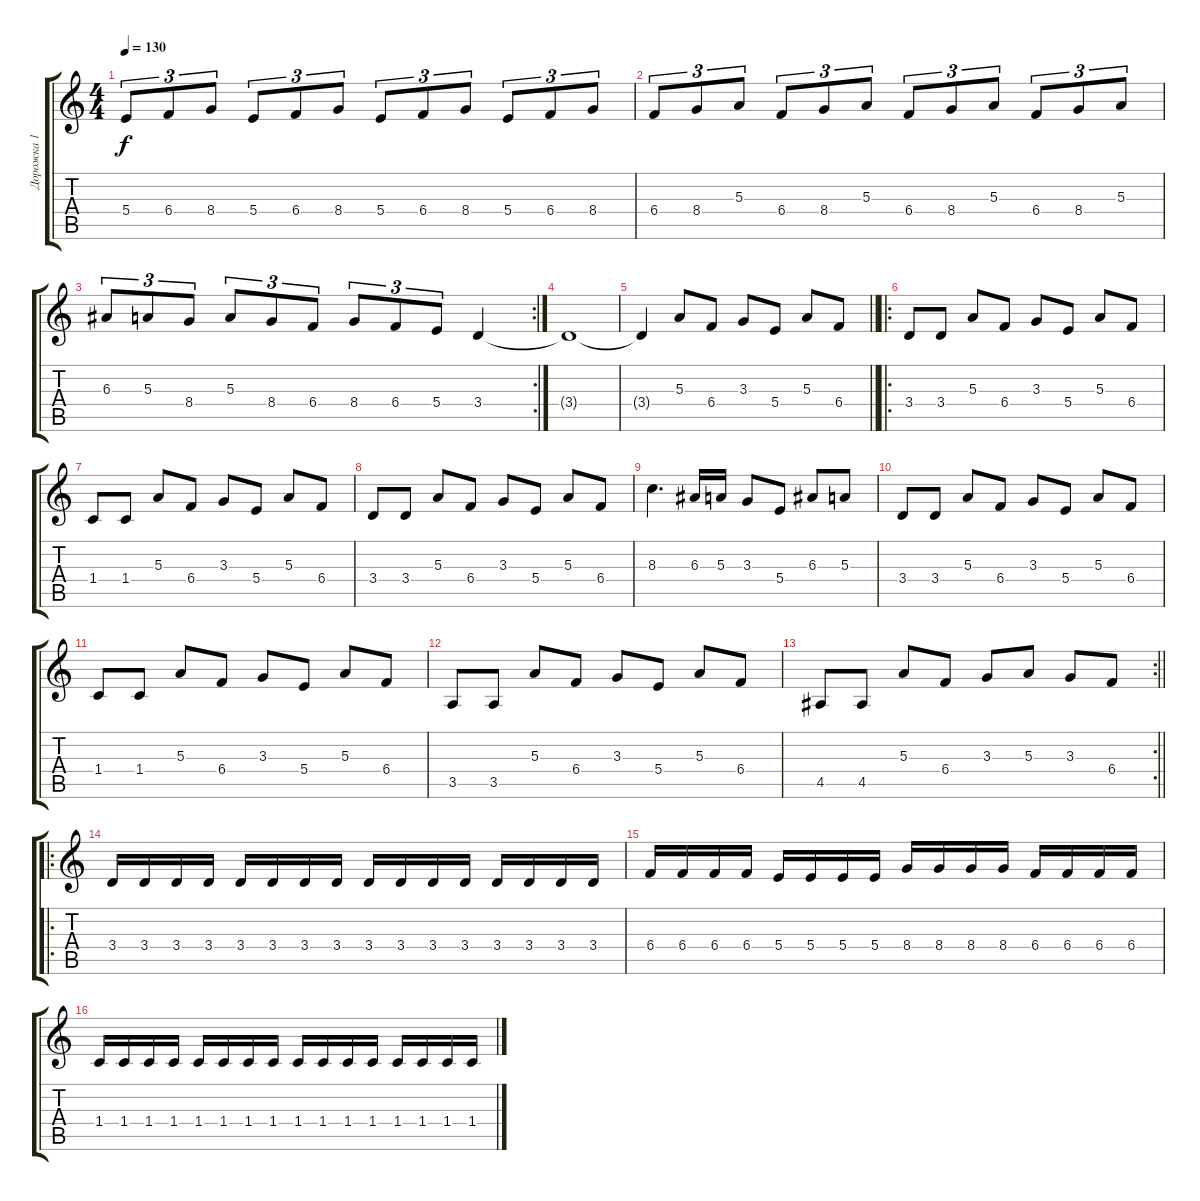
\track ("Дорожка 1" "Дорожка 1") {instrument distortionguitar}
\staff {score tabs}
\tuning (Db4 Ab3 E3 B2 Gb2 B1) {hide}
\ts (4 4)
\tempo 130
\clef g2
\ks c
5.4.8{tu (3 2) dy f} 6.4.8{tu (3 2)} 8.4.8{tu (3 2)} 5.4.8{tu (3 2)} 6.4.8{tu (3 2)} 8.4.8{tu (3 2)} 5.4.8{tu (3 2)} 6.4.8{tu (3 2)} 8.4.8{tu (3 2)} 5.4.8{tu (3 2)} 6.4.8{tu (3 2)} 8.4.8{tu (3 2)} |
6.4.8{tu (3 2)} 8.4.8{tu (3 2)} 5.3.8{tu (3 2)} 6.4.8{tu (3 2)} 8.4.8{tu (3 2)} 5.3.8{tu (3 2)} 6.4.8{tu (3 2)} 8.4.8{tu (3 2)} 5.3.8{tu (3 2)} 6.4.8{tu (3 2)} 8.4.8{tu (3 2)} 5.3.8{tu (3 2)} |
\rc 2
6.3.8{tu (3 2)} 5.3.8{tu (3 2)} 8.4.8{tu (3 2)} 5.3.8{tu (3 2)} 8.4.8{tu (3 2)} 6.4.8{tu (3 2)} 8.4.8{tu (3 2)} 6.4.8{tu (3 2)} 5.4.8{tu (3 2)} 3.4.4 |
3.4{t}.1 |
\barLineRight lightlight
3.4{t}.4 5.3.8 6.4.8 3.3.8 5.4.8 5.3.8 6.4.8 |
\ro
3.4.8 3.4.8 5.3.8 6.4.8 3.3.8 5.4.8 5.3.8 6.4.8 |
1.4.8 1.4.8 5.3.8 6.4.8 3.3.8 5.4.8 5.3.8 6.4.8 |
3.4.8 3.4.8 5.3.8 6.4.8 3.3.8 5.4.8 5.3.8 6.4.8 |
8.3.4{d} 6.3.16 5.3.16 3.3.8 5.4.8 6.3.8 5.3.8 |
3.4.8 3.4.8 5.3.8 6.4.8 3.3.8 5.4.8 5.3.8 6.4.8 |
1.4.8 1.4.8 5.3.8 6.4.8 3.3.8 5.4.8 5.3.8 6.4.8 |
3.5.8 3.5.8 5.3.8 6.4.8 3.3.8 5.4.8 5.3.8 6.4.8 |
\rc 2
\barLineRight lightlight
4.5.8 4.5.8 5.3.8 6.4.8 3.3.8 5.3.8 3.3.8 6.4.8 |
\ro
3.4.16 3.4.16 3.4.16 3.4.16 3.4.16 3.4.16 3.4.16 3.4.16 3.4.16 3.4.16 3.4.16 3.4.16 3.4.16 3.4.16 3.4.16 3.4.16 |
6.4.16 6.4.16 6.4.16 6.4.16 5.4.16 5.4.16 5.4.16 5.4.16 8.4.16 8.4.16 8.4.16 8.4.16 6.4.16 6.4.16 6.4.16 6.4.16 |
1.4.16 1.4.16 1.4.16 1.4.16 1.4.16 1.4.16 1.4.16 1.4.16 1.4.16 1.4.16 1.4.16 1.4.16 1.4.16 1.4.16 1.4.16 1.4.16
